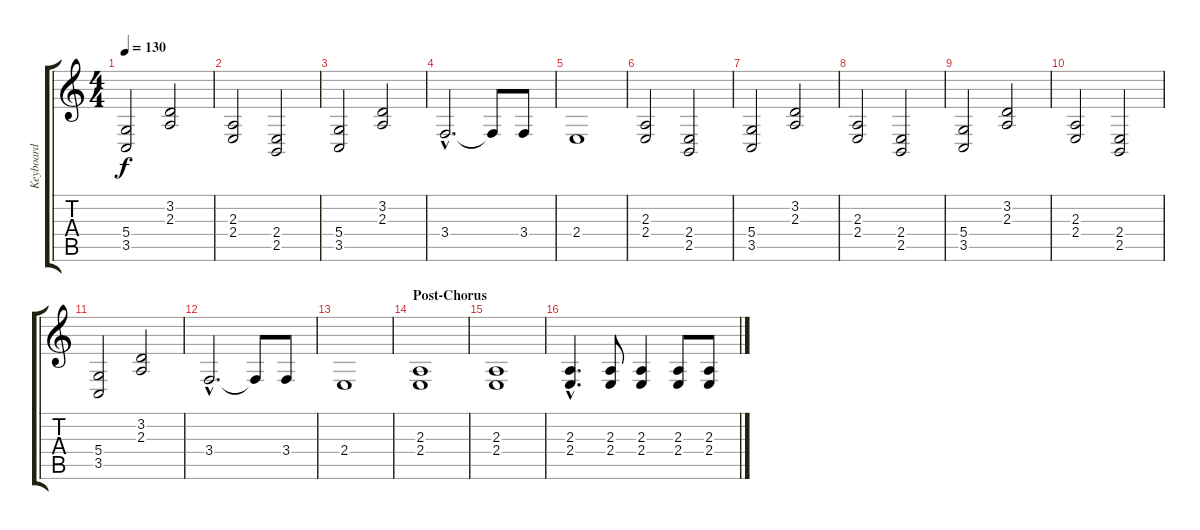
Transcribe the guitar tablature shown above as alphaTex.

\track ("Keyboard" "Keyboard") {instrument electricpiano2}
\staff {score tabs}
\tuning (E4 B3 G3 D3 A2 E2) {hide}
\ts (4 4)
\tempo 130
\clef g2
\ks c
(5.4 3.5).2{dy f} (3.2 2.3).2 |
(2.3 2.4).2 (2.4 2.5).2 |
(5.4 3.5).2 (3.2 2.3).2 |
3.4{hac}.2{d} 3.4{t}.8 3.4.8 |
2.4.1 |
(2.3 2.4).2 (2.4 2.5).2 |
(5.4 3.5).2 (3.2 2.3).2 |
(2.3 2.4).2 (2.4 2.5).2 |
(5.4 3.5).2 (3.2 2.3).2 |
(2.3 2.4).2 (2.4 2.5).2 |
(5.4 3.5).2 (3.2 2.3).2 |
3.4{hac}.2{d} 3.4{t}.8 3.4.8 |
2.4.1 |
\section ("" "Post-Chorus")
(2.3 2.4).1 |
(2.3 2.4).1 |
(2.3{hac} 2.4{hac}).4{d} (2.3 2.4).8 (2.3 2.4).4 (2.3 2.4).8 (2.3 2.4).8
